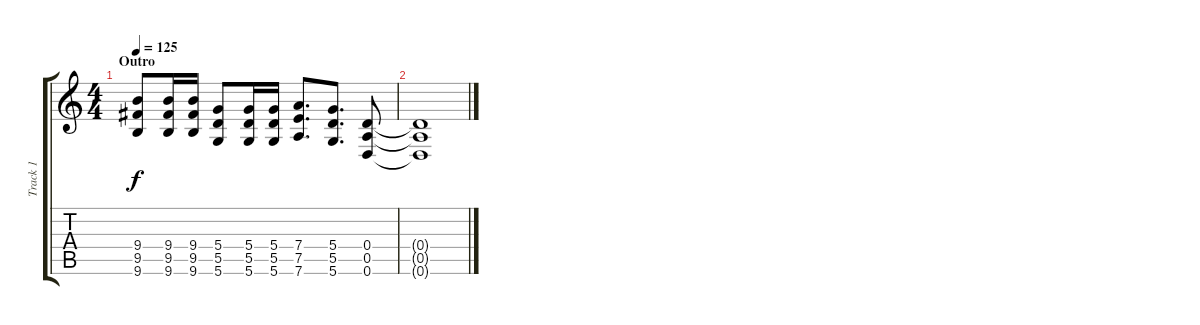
\track ("Track 1" "Track 1") {instrument distortionguitar}
\staff {score tabs}
\tuning (E4 B3 G3 D3 A2 D2) {hide}
\ts (4 4)
\section ("" "Outro")
\tempo 125
\clef g2
\ks c
(9.4 9.5 9.6).8{dy f} (9.4 9.5 9.6).16 (9.4 9.5 9.6).16 (5.4 5.5 5.6).8 (5.4 5.5 5.6).16 (5.4 5.5 5.6).16 (7.4 7.5 7.6).8{d} (5.4 5.5 5.6).8{d} (0.4 0.5 0.6).8 |
(0.4{t} 0.5{t} 0.6{t}).1
